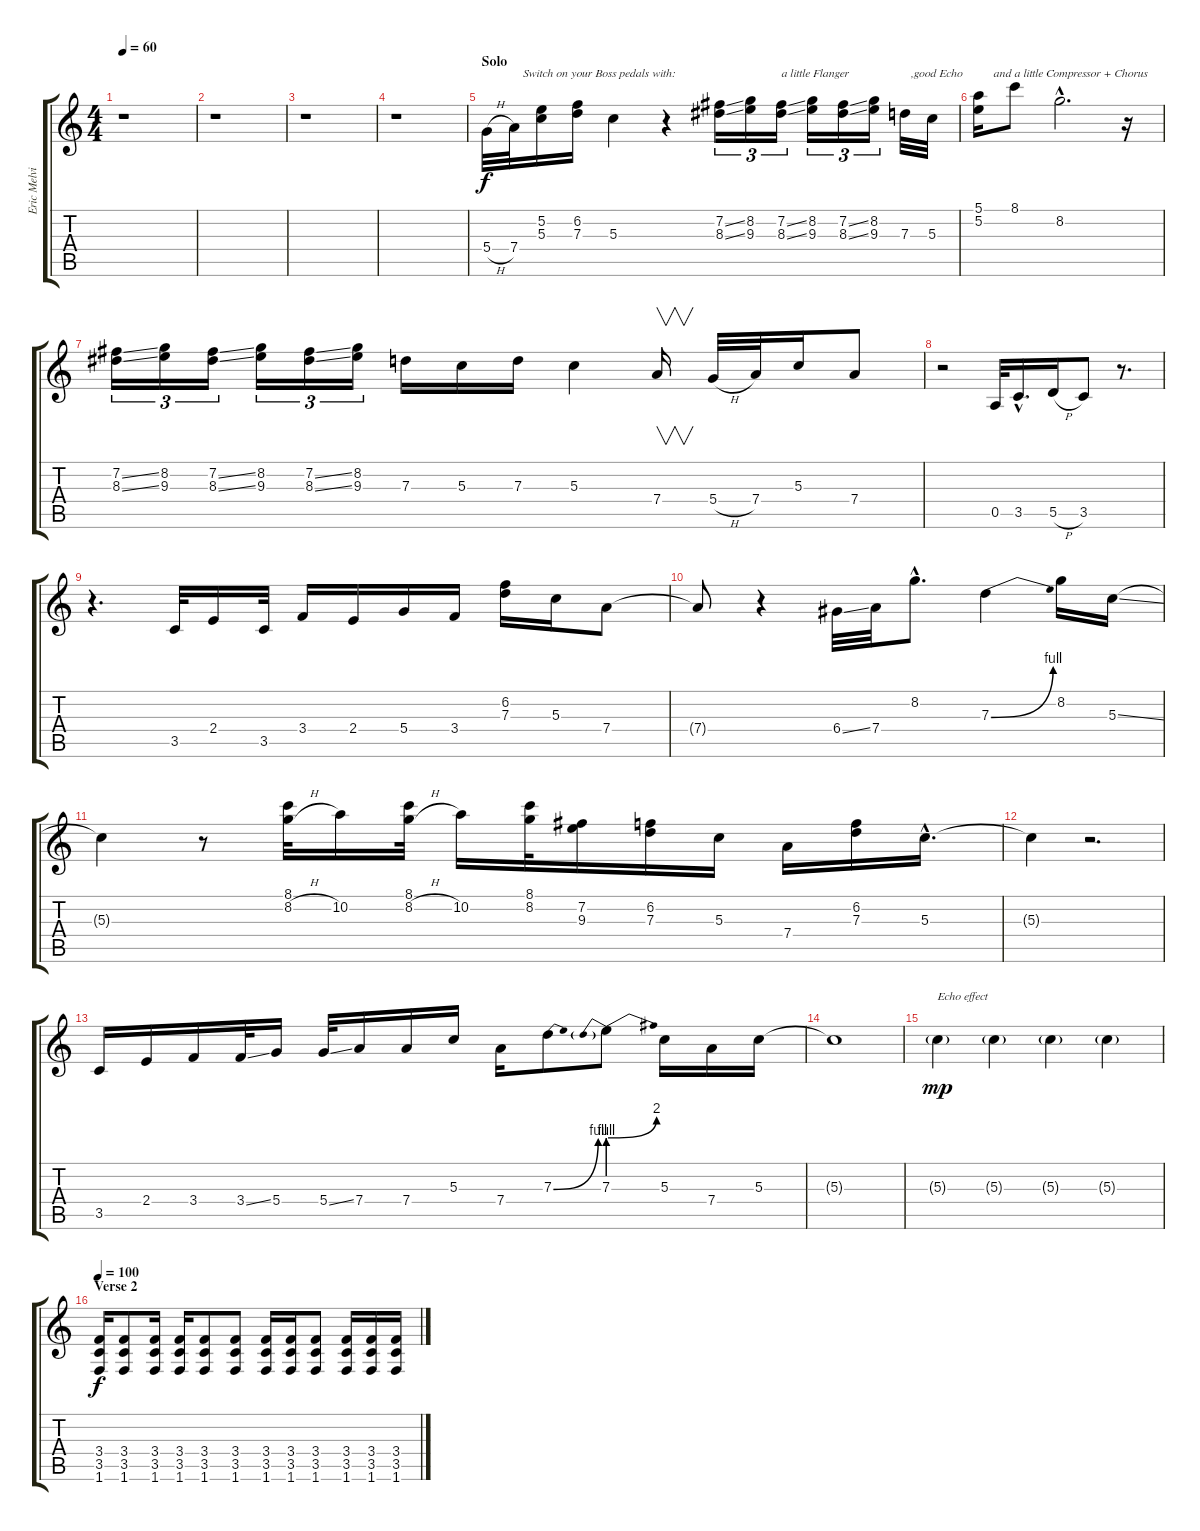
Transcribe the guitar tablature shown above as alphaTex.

\track ("Eric Melvin" "Eric Melvi") {instrument overdrivenguitar}
\staff {score tabs}
\tuning (E4 B3 G3 D3 A2 E2) {hide}
\ts (4 4)
\tempo 60
\clef g2
\ks c
r.1{dy f} |
r.1 |
r.1 |
r.1 |
\section ("" "Solo")
5.4{h}.32{balance 0 instrument electricguitarclean} 7.4.32{txt "   Switch on your Boss pedals with: "} (5.2 5.3).16 (6.2 7.3).16 5.3.4 r.4 (7.2{ss} 8.3{ss}).16{tu (3 2)} (8.2 9.3).16{tu (3 2)} (7.2{ss} 8.3{ss}).16{tu (3 2) txt "a little Flanger"} (8.2 9.3).16{tu (3 2)} (7.2{ss} 8.3{ss}).16{tu (3 2)} (8.2 9.3).16{tu (3 2)} 7.3.32{txt "  ,good Echo"} 5.3.32 |
(5.1 5.2).16{txt "     and a little Compressor + Chorus"} 8.1.8 8.2{hac}.2{d} r.16 |
(7.2{ss} 8.3{ss}).16{tu (3 2)} (8.2 9.3).16{tu (3 2)} (7.2{ss} 8.3{ss}).16{tu (3 2)} (8.2 9.3).16{tu (3 2)} (7.2{ss} 8.3{ss}).16{tu (3 2)} (8.2 9.3).16{tu (3 2)} 7.3.16 5.3.16 7.3.16 5.3.4 7.4.16{v} 5.4{h}.32 7.4.32 5.3.16 7.4.8 |
r.2 0.5.32 3.5{hac}.16{d} 5.5{h}.16 3.5.8 r.8{d} |
r.4{d} 3.5.32 2.4.16 3.5.32 3.4.16 2.4.16 5.4.16 3.4.16 (6.2 7.3).16 5.3.16 7.4.8 |
7.4{t}.8 r.4 6.4{ss}.32 7.4.32 8.2{hac}.8{d} 7.3{be (bend 0 0 60 4)}.4 8.2.16 5.3{ss}.16 |
5.3{t}.4 r.8 (8.1 8.2{h}).32 10.2.16 (8.1 8.2{h}).32 10.2.16 (8.1 8.2).32 (7.2 9.3).16 (6.2 7.3).16 5.3.16 7.4.16 (6.2 7.3).16 5.3{hac}.16{d} |
5.3{t}.4 r.2{d} |
3.5.16 2.4.16 3.4.16 3.4{ss}.32 5.4.16 5.4{ss}.32 7.4.16 7.4.16 5.3.16 7.4.16 7.3{be (bend 0 0 60 4)}.8 7.3{be (prebendbend 0 4 60 8)}.8 5.3.16 7.4.16 5.3.16 |
5.3{t}.1 |
5.3{g}.4{txt "Echo effect" dy mp volume 7} 5.3{g}.4 5.3{g}.4 5.3{g}.4 |
\section ("" "Verse 2")
\tempo 100
(3.4 3.5 1.6).16{dy f} (3.4 3.5 1.6).8 (3.4 3.5 1.6).16 (3.4 3.5 1.6).16 (3.4 3.5 1.6).8 (3.4 3.5 1.6).8 (3.4 3.5 1.6).16 (3.4 3.5 1.6).16 (3.4 3.5 1.6).8 (3.4 3.5 1.6).16 (3.4 3.5 1.6).16 (3.4 3.5 1.6).16
